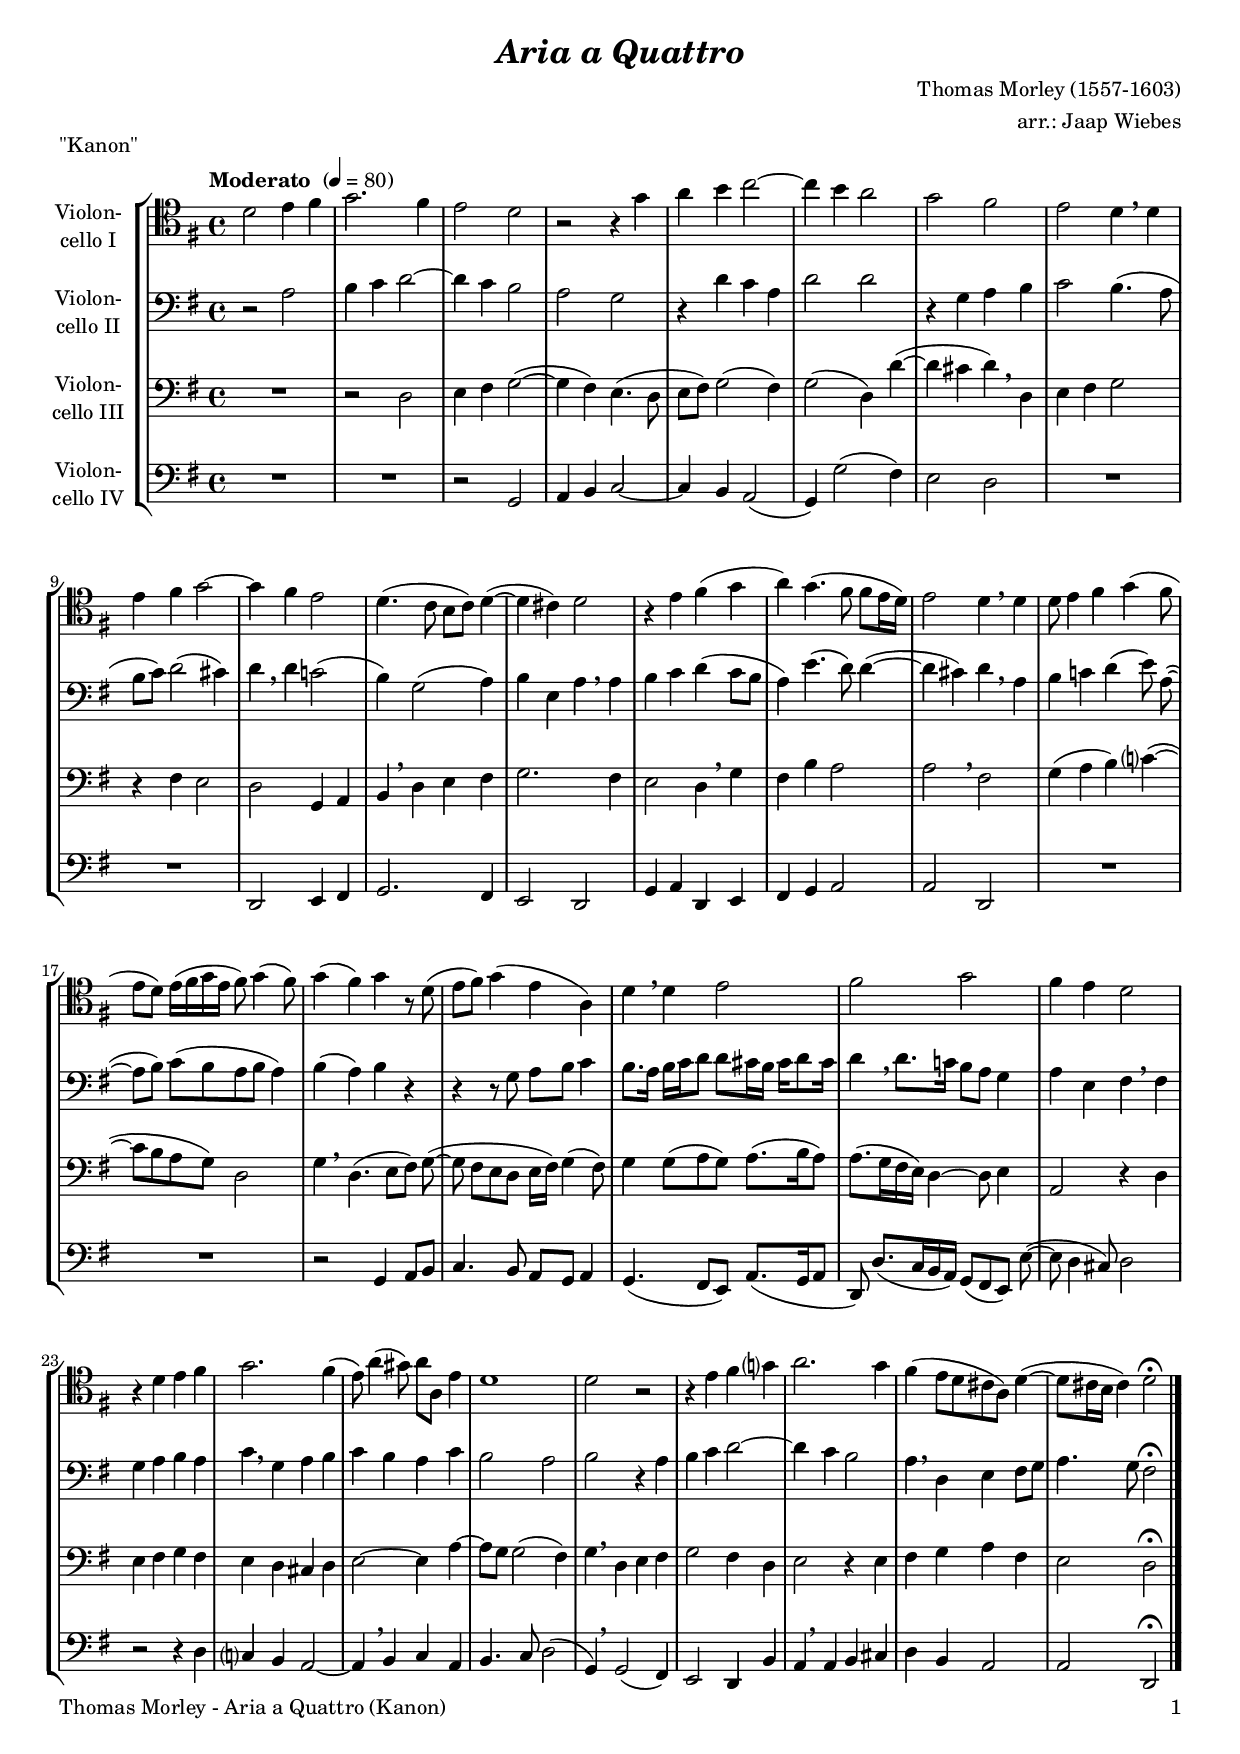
\version "2.18.2"
\include "deutsch.ly"
  
#(set-global-staff-size 18)

\header {
  title     = \markup \bold \italic "Aria a Quattro"
  composer  = "Thomas Morley (1557-1603)"
  arranger  = "arr.: Jaap Wiebes"
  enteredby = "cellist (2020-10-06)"
  piece     = "\"Kanon\""
}

voiceconsts = {
  \key c \major
  \time 4/4
  \clef "bass"
%  \numericTimeSignature
  \compressFullBarRests
  % Set default beaming for all staves
%  \set Timing.beamExceptions = #'()
%  \set Timing.baseMoment     = #(ly:make-moment 1 4)
%  \set Timing.beatStructure  = #'(1 1 1)
  \tempo "Moderato " 4=80
}

micl = "clarinet"
mifl = "flute"
miob = "oboe"
mifh = "french horn"
misx = "tenor sax"
mist = "string ensemble 1"
miba = "cello"

va = \relative c'' {
  \voiceconsts
  \clef "tenor"
  
  g2 a4 h
  c2. h4
  a2 g
  r r4 c
  d e f2~
  f4 e d2
  c h
  a g4 \breathe g

  a h c2~
  c4 h a2
  g4.( f8 e f) g4(~
  g fis) g2
  r4 a h( c
  d) c4.( h8 h a16 g)

  a2 g4 \breathe g
  g8 a4 h c( h8
  a g) a16( h c a h8) c4( h8)
  c4( h) c r8 g(
  a h) c4( a d,)

  g \breathe g a2
  h c
  h4 a g2
  r4 g a h
  c2. h4(

  a8) d4( cis8) d d, a'4
  g1
  g2 r
  r4 a h c?
  d2. c4
  h( a8[ g fis d]) g4(~
  g8 fis16 e fis4) g2\fermata \bar "|."
}

vb = \relative c' {
  \voiceconsts

  r2 d
  e4 f g2~
  g4 f e2
  d c
  r4 g' f d
  g2 g
  r4 c, d e
  f2 e4.( d8

  e f) g2( fis4)
  g \breathe g f!2(
  e4) c2( d4)
  e a, d \breathe d
  e f g( f8 e
  d4) a'4.( g8) g4(~

  g fis) g \breathe d
  e f! g( a8) \noBeam d,(~
  d e) f([ e d e] d4)
  e( d) e r
  r r8 c d e f4

  e8. d16 e f g8 g fis16 e fis g8 fis16
  g4 \breathe g8. f!16 e8 d c4
  d a h \breathe h
  c d e d
  f \breathe c d e

  f e d f
  e2 d
  e r4 d
  e f g2~
  g4 f e2
  d4 \breathe g, a h8 c
  d4. c8 h2\fermata \bar "|."
}

vc = \relative c' {
  \voiceconsts

  R1
  r2 g
  a4 h c2(~
  c4 h) a4.( g8
  a h) c2( h4)
  c2( g4) g'(~
  g fis g) \breathe g,
  a h c2

  r4 h a2
  g c,4 d
  e \breathe g a h
  c2. h4
  a2 g4 \breathe c
  h e d2

  d \breathe h
  c4( d e) f?(~
  f8 e d c) g2
  c4 \breathe g4.( a8[ h]) c(~
  c h[ a g] a16 h) c4( h8)

  c4 c8([ d c]) d8.([ e16 d8])
  d8.([ c16 h a]) g4~ g8 a4
  d,2 r4 g
  a h c h
  a g fis g

  a2~ a4 d~
  d8 c c2( h4)
  c \breathe g a h
  c2 h4 g
  a2 r4 a
  h c d h
  a2 g\fermata \bar "|."
}

vd = \relative c {
  \voiceconsts

  R1*2
  r2 c
  d4 e f2~
  f4 e d2(
  c4) c'2( h4)
  a2 g
  
  R1*2
  g,2 a4 h
  c2. h4
  a2 g
  c4 d g, a
  h c d2

  d g,
  R1*2
  r2 c4 d8 e
  f4. e8 d c d4

  c4.( h8[ a]) d8.([ c16 d8]
  g,) g'8.([ f16 e d]) c8([ h a]) a'(~
  a g4 fis8) g2
  r r4 g
  f? e d2~

  d4 \breathe e f d
  e4. f8 g2(
  c,4) \breathe c2( h4)
  a2 g4 e'
  d \breathe d e fis
  g e d2
  d g,\fermata \bar "|."
}


music = \new StaffGroup <<
      \new Staff {
	\set Staff.midiInstrument = \miba
	\set Staff.instrumentName = \markup \center-column { "Violon-" "cello I" }
	\transpose c g, { \va }
      }

      \new Staff {
	\set Staff.midiInstrument = \miba
	\set Staff.instrumentName = \markup \center-column { "Violon-" "cello II" }
	\transpose c g, { \vb }
      }

      \new Staff {
	\set Staff.midiInstrument = \miba
	\set Staff.instrumentName = \markup \center-column { "Violon-" "cello III" }
	\transpose c g, { \vc }
      }

      \new Staff {
	\set Staff.midiInstrument = \miba
	\set Staff.instrumentName = \markup \center-column { "Violon-" "cello IV" }
	\transpose c g, { \vd }
      }
>>

\book {
   \paper {
    print-page-number = ##t
    print-first-page-number = ##t
    ragged-last-bottom = ##f
    oddHeaderMarkup = \markup \null
    evenHeaderMarkup = \markup \null
    oddFooterMarkup = \markup {
      \fill-line {
        \on-the-fly #print-page-number-check-first
        "Thomas Morley - Aria a Quattro (Kanon)" \fromproperty #'page:page-number-string
      }
    }
    evenFooterMarkup = \oddFooterMarkup
  } \score {
    \music
    \layout {}
  }

  \score {
    \unfoldRepeats \music

    \midi {
      \context {
        \Score
      }
    }
  }
}